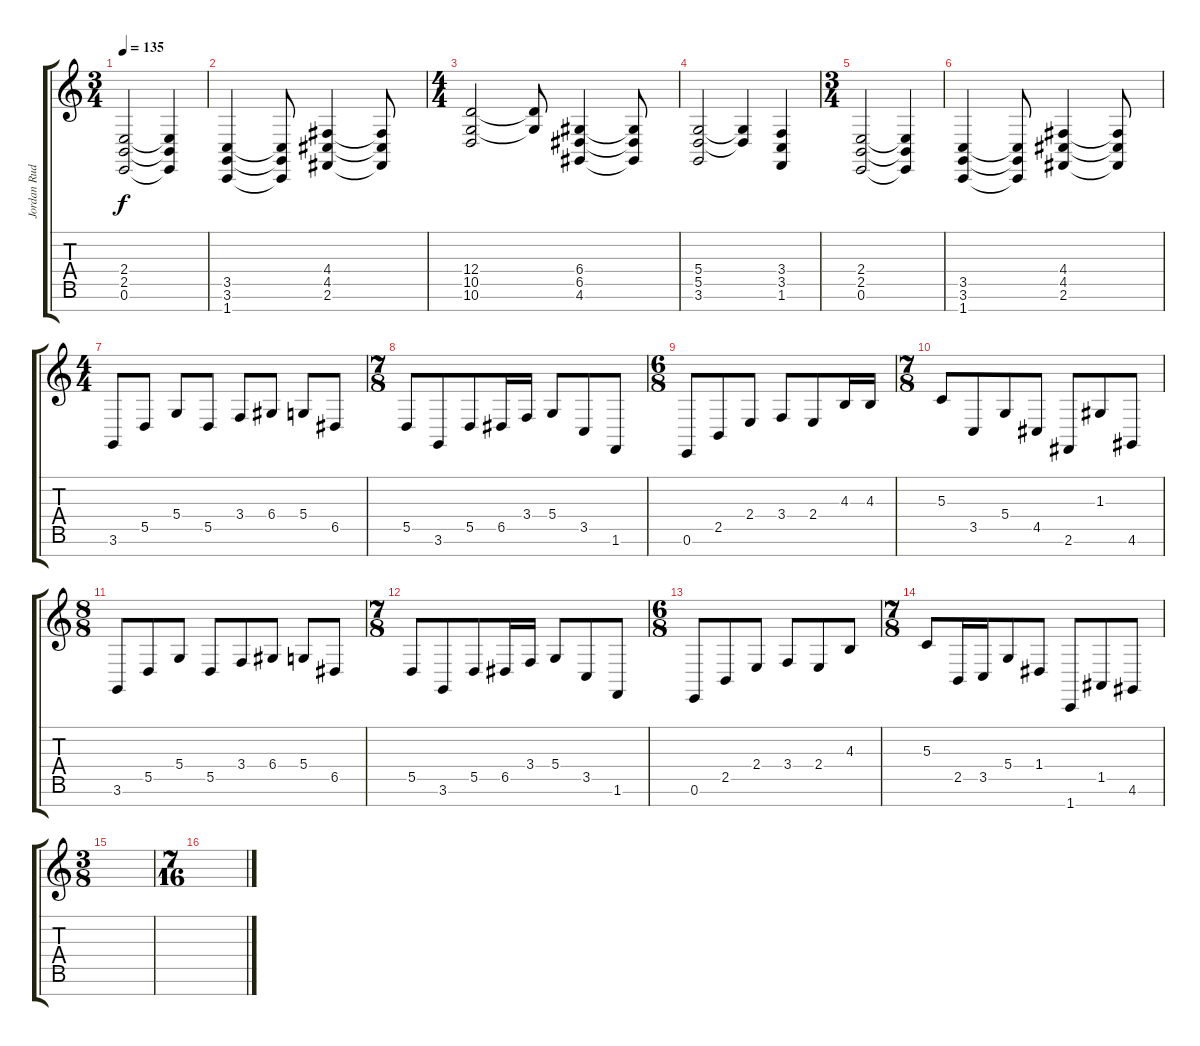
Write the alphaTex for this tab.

\track ("Jordan Rudess Fill" "Jordan Rud") {instrument synthstrings2}
\staff {score tabs}
\tuning (E4 B3 G3 D3 A2 E2 B1) {hide}
\ts (3 4)
\tempo 135
\clef g2
\ks c
(2.4 2.5 0.6).2{dy f} (2.4{t} 2.5{t} 0.6{t}).4 |
(3.5 3.6 1.7).4 (3.5{t} 3.6{t} 1.7{t}).8 (4.4 4.5 2.6).4 (4.4{t} 4.5{t} 2.6{t}).8 |
\ts (4 4)
(12.4 10.5 10.6).2 (12.4{t} 10.5{t}).8 (6.4 6.5 4.6).4 (6.4{t} 6.5{t} 4.6{t}).8 |
(5.4 5.5 3.6).2 (5.4{t} 5.5{t}).4 (3.4 3.5 1.6).4 |
\ts (3 4)
(2.4 2.5 0.6).2 (2.4{t} 2.5{t} 0.6{t}).4 |
(3.5 3.6 1.7).4 (3.5{t} 3.6{t} 1.7{t}).8 (4.4 4.5 2.6).4 (4.4{t} 4.5{t} 2.6{t}).8 |
\ts (4 4)
3.6.8{volume 10 instrument lead2sawtooth} 5.5.8 5.4.8 5.5.8 3.4.8 6.4.8 5.4.8 6.5.8 |
\ts (7 8)
5.5.8 3.6.8 5.5.8 6.5.16 3.4.16 5.4.8 3.5.8 1.6.8 |
\ts (6 8)
0.6.8 2.5.8 2.4.8 3.4.8 2.4.8 4.3.16 4.3.16 |
\ts (7 8)
5.3.8 3.5.8 5.4.8 4.5.8 2.6.8 1.3.8 4.6.8 |
\ts (8 8)
3.6.8 5.5.8 5.4.8 5.5.8 3.4.8 6.4.8 5.4.8 6.5.8 |
\ts (7 8)
5.5.8 3.6.8 5.5.8 6.5.16 3.4.16 5.4.8 3.5.8 1.6.8 |
\ts (6 8)
0.6.8 2.5.8 2.4.8 3.4.8 2.4.8 4.3.8 |
\ts (7 8)
5.3.8 2.5.16 3.5.16 5.4.8 1.4.8 1.7.8 1.5.8 4.6.8 |
\ts (3 8)
|
\ts (7 16)
